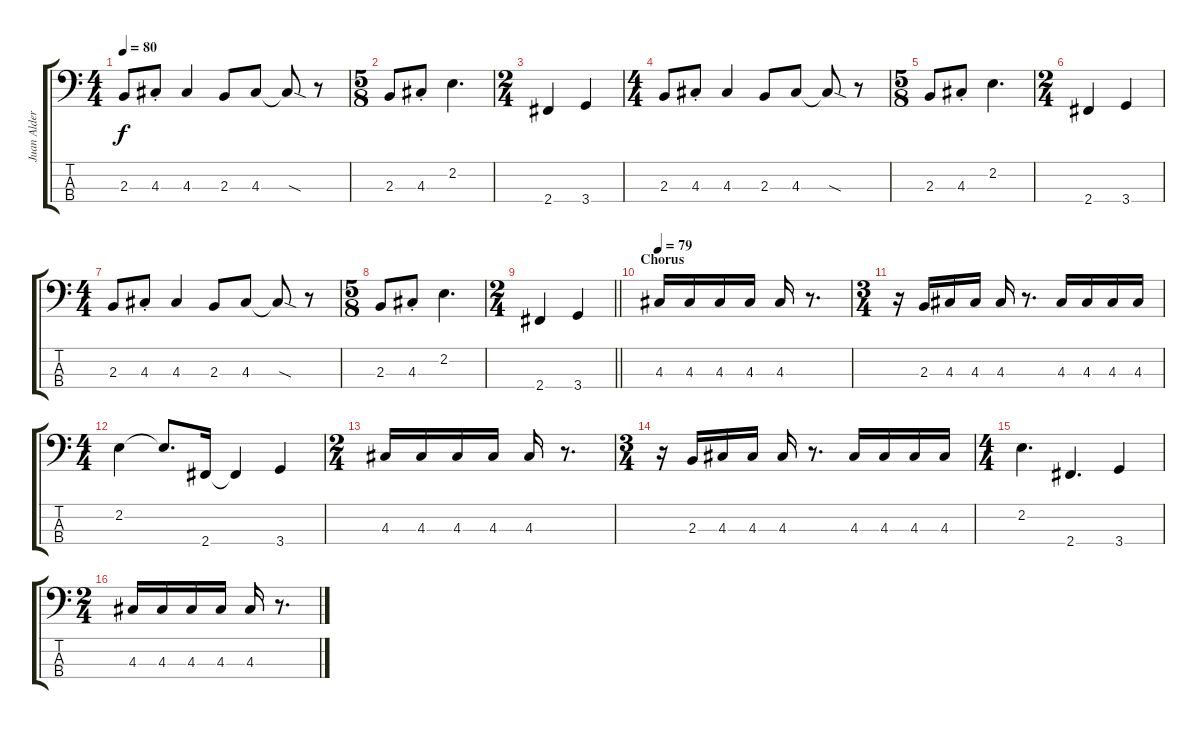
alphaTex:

\track ("Juan Alderete" "Juan Alder") {instrument electricbassfinger}
\staff {score tabs}
\tuning (G2 D2 A1 E1) {hide}
\ts (4 4)
\tempo 80
\clef f4
\ks c
2.3.8{dy f} 4.3{st}.8 4.3.4 2.3.8 4.3.8 4.3{sod t}.8 r.8 |
\ts (5 8)
2.3.8 4.3{st}.8 2.2.4{d} |
\ts (2 4)
2.4.4 3.4.4 |
\ts (4 4)
2.3.8{instrument synthbass2} 4.3{st}.8 4.3.4 2.3.8 4.3.8 4.3{sod t}.8 r.8 |
\ts (5 8)
2.3.8 4.3{st}.8 2.2.4{d} |
\ts (2 4)
2.4.4 3.4.4 |
\ts (4 4)
2.3.8 4.3{st}.8 4.3.4 2.3.8 4.3.8 4.3{sod t}.8 r.8 |
\ts (5 8)
2.3.8 4.3{st}.8 2.2.4{d} |
\ts (2 4)
\barLineRight lightlight
2.4.4 3.4.4 |
\section ("" "Chorus")
\tempo 79
4.3.16{instrument slapbass2} 4.3.16 4.3.16 4.3.16 4.3.16 r.8{d} |
\ts (3 4)
r.16 2.3.16 4.3.16 4.3.16 4.3.16 r.8{d} 4.3.16 4.3.16 4.3.16 4.3.16 |
\ts (4 4)
2.2.4 2.2{t}.8{d} 2.4.16 2.4{t}.4 3.4.4 |
\ts (2 4)
4.3.16 4.3.16 4.3.16 4.3.16 4.3.16 r.8{d} |
\ts (3 4)
r.16 2.3.16 4.3.16 4.3.16 4.3.16 r.8{d} 4.3.16 4.3.16 4.3.16 4.3.16 |
\ts (4 4)
2.2.4{d} 2.4.4{d} 3.4.4 |
\ts (2 4)
4.3.16 4.3.16 4.3.16 4.3.16 4.3.16 r.8{d}
